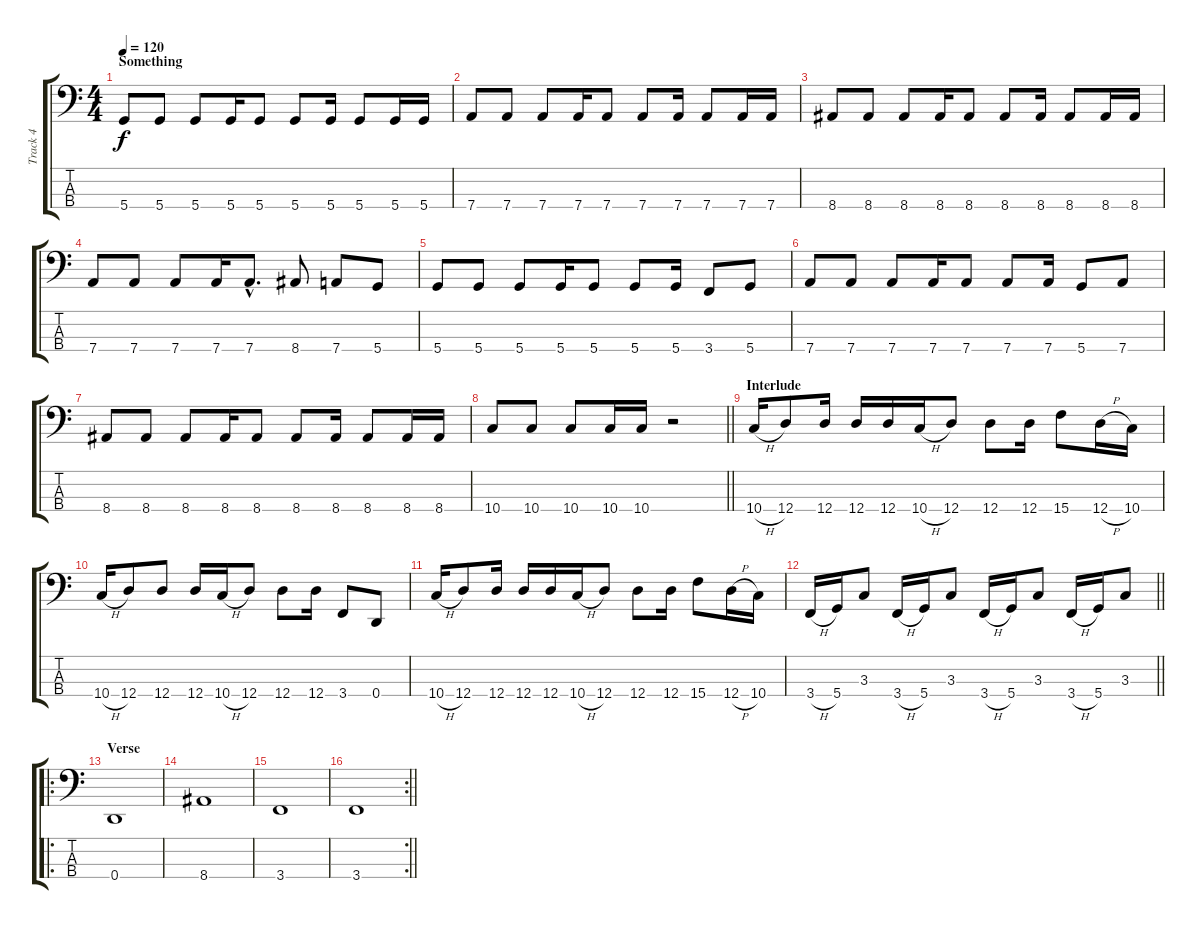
\track ("Track 4" "Track 4") {instrument electricbassfinger}
\staff {score tabs}
\tuning (G2 D2 A1 D1) {hide}
\ts (4 4)
\section ("" "Something")
\tempo 120
\clef f4
\ks c
5.4.8{dy f} 5.4.8 5.4.8 5.4.16 5.4.8 5.4.8 5.4.16 5.4.8 5.4.16 5.4.16 |
7.4.8 7.4.8 7.4.8 7.4.16 7.4.8 7.4.8 7.4.16 7.4.8 7.4.16 7.4.16 |
8.4.8 8.4.8 8.4.8 8.4.16 8.4.8 8.4.8 8.4.16 8.4.8 8.4.16 8.4.16 |
7.4.8 7.4.8 7.4.8 7.4.16 7.4{hac}.8{d} 8.4.8 7.4.8 5.4.8 |
5.4.8 5.4.8 5.4.8 5.4.16 5.4.8 5.4.8 5.4.16 3.4.8 5.4.8 |
7.4.8 7.4.8 7.4.8 7.4.16 7.4.8 7.4.8 7.4.16 5.4.8 7.4.8 |
8.4.8 8.4.8 8.4.8 8.4.16 8.4.8 8.4.8 8.4.16 8.4.8 8.4.16 8.4.16 |
\barLineRight lightlight
10.4.8 10.4.8 10.4.8 10.4.16 10.4.16 r.2 |
\section ("" "Interlude")
10.4{h}.16 12.4.8 12.4.16 12.4.16 12.4.16 10.4{h}.16 12.4.8 12.4.8 12.4.16 15.4.8 12.4{h}.16 10.4.16 |
10.4{h}.16 12.4.8 12.4.8 12.4.16 10.4{h}.16 12.4.8 12.4.8 12.4.16 3.4.8 0.4.8 |
10.4{h}.16 12.4.8 12.4.16 12.4.16 12.4.16 10.4{h}.16 12.4.8 12.4.8 12.4.16 15.4.8 12.4{h}.16 10.4.16 |
\barLineRight lightlight
3.4{h}.16 5.4.16 3.3.8 3.4{h}.16 5.4.16 3.3.8 3.4{h}.16 5.4.16 3.3.8 3.4{h}.16 5.4.16 3.3.8 |
\ro
\section ("" "Verse")
0.4.1 |
8.4.1 |
3.4.1 |
\rc 2
\barLineRight lightlight
3.4.1
